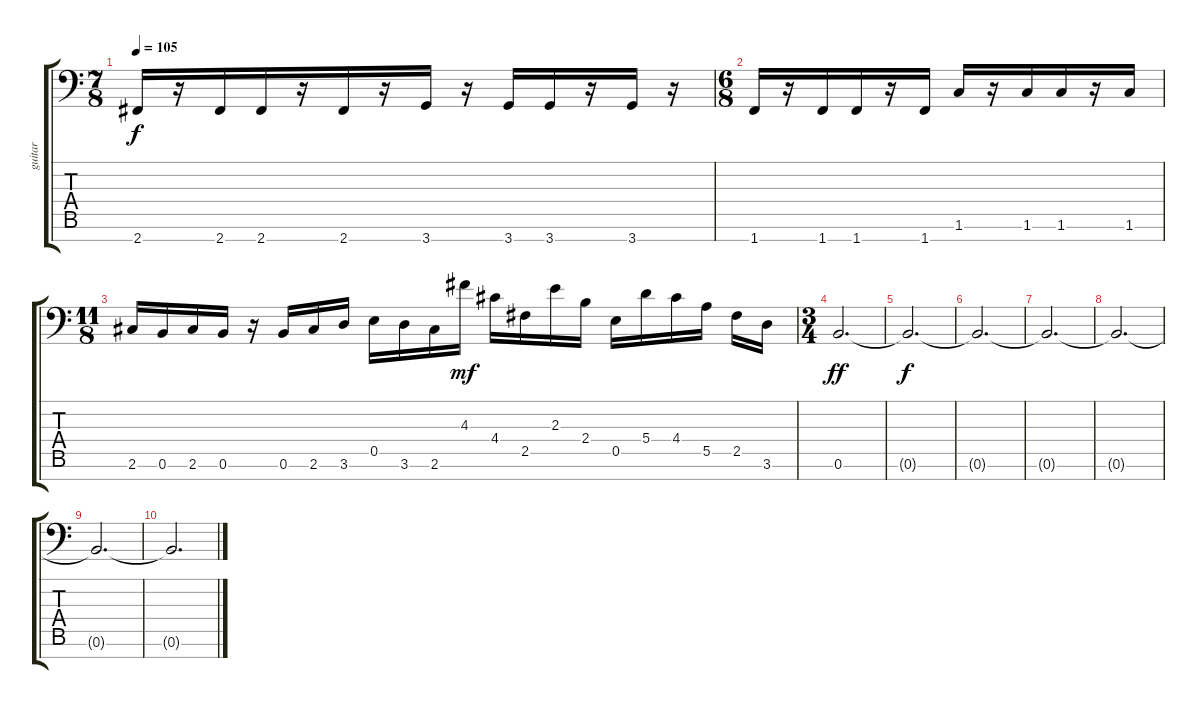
\track ("guitar" "guitar") {instrument distortionguitar}
\staff {score tabs}
\tuning (B3 Gb3 D3 A2 E2 B1 E1) {hide}
\ts (7 8)
\tempo 105
\clef f4
\ks c
2.7.16{dy f} r.16 2.7.16 2.7.16 r.16 2.7.16 r.16 3.7.16 r.16 3.7.16 3.7.16 r.16 3.7.16 r.16 |
\ts (6 8)
1.7.16 r.16 1.7.16 1.7.16 r.16 1.7.16 1.6.16 r.16 1.6.16 1.6.16 r.16 1.6.16 |
\ts (11 8)
2.6.16 0.6.16 2.6.16 0.6.16 r.16 0.6.16 2.6.16 3.6.16 0.5.16 3.6.16 2.6.16 4.3.16{dy mf} 4.4.16 2.5.16 2.3.16 2.4.16 0.5.16 5.4.16 4.4.16 5.5.16 2.5.16 3.6.16 |
\ts (3 4)
0.6.2{d dy ff volume 0} |
0.6{t}.2{d dy f} |
0.6{t}.2{d} |
0.6{t}.2{d} |
0.6{t}.2{d} |
0.6{t}.2{d} |
0.6{t}.2{d}
